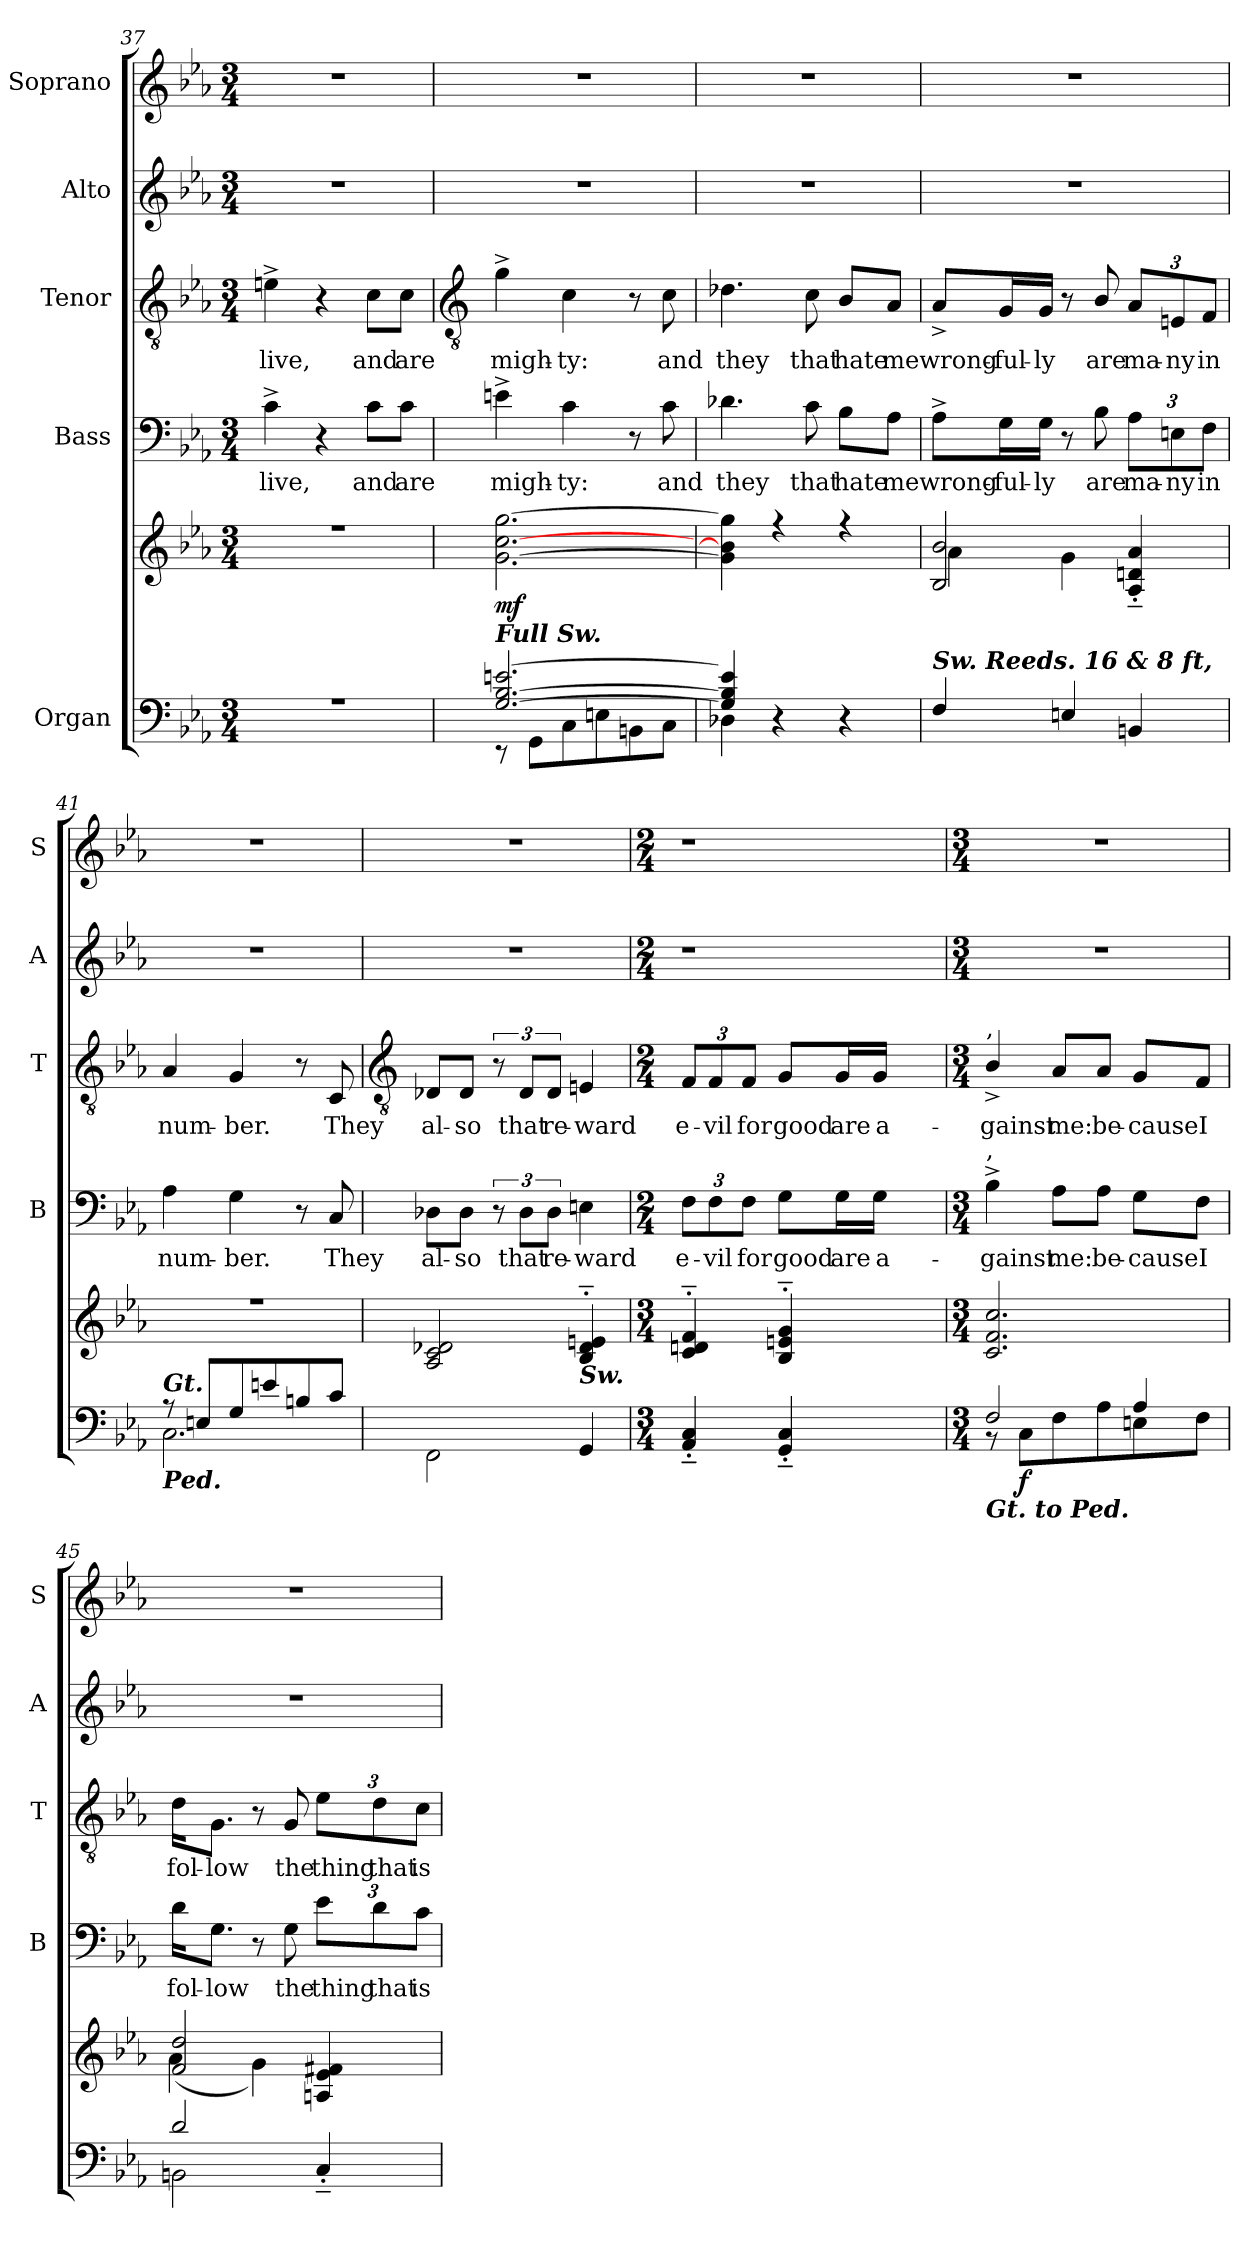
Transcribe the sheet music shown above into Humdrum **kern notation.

**kern	**kern	**dynam	**kern	**text	**kern	**text	**kern	**kern
*part5	*part5	*part5	*part4	*part4	*part3	*part3	*part2	*part1
*staff6	*staff5	*staff5/6	*staff4	*staff4	*staff3	*staff3	*staff2	*staff1
*I"Organ	*	*	*I"Bass	*	*I"Tenor	*	*I"Alto	*I"Soprano
*	*	*	*I'B	*	*I'T	*	*I'A	*I'S
*clefF4	*clefG2	*	*clefF4	*	*clefGv2	*	*clefG2	*clefG2
*k[b-e-a-]	*k[b-e-a-]	*	*k[b-e-a-]	*	*k[b-e-a-]	*	*k[b-e-a-]	*k[b-e-a-]
*E-:	*E-:	*	*E-:	*	*E-:	*	*E-:	*E-:
*M3/4	*M3/4	*	*M3/4	*	*M3/4	*	*M3/4	*M3/4
=37	=37	=37	=37	=37	=37	=37	=37	=37
*^	*^	*	*	*	*	*	*	*
!LO:N:vis=1	!LO:N:vis=1	!LO:N:vis=1	!LO:N:vis=1	!	!	!LO:LY:b	!	!LO:LY:b	!LO:N:vis=1	!LO:N:vis=1
2.r	2.ryy	2.r	2.ryy	.	4c^	live,	4en^	live,	2.r	2.r
.	.	.	.	.	4r	.	4r	.	.	.
!	!	!	!	!	!	!LO:LY:b	!	!LO:LY:b	!	!
.	.	.	.	.	8c\L	and	8c\L	and	.	.
!	!	!	!	!	!	!LO:LY:b	!	!LO:LY:b	!	!
.	.	.	.	.	8c\J	are	8c\J	are	.	.
!!LO:LB:g=z
=38	=38	=38	=38	=38	=38	=38	=38	=38	=38	=38
*	*	*	*	*	*	*	*clefGv2	*	*	*
!	!	!LO:TX:b:Bi:t=Full Sw.	!	!	!	!	!	!	!	!
!	!	!	!LO:N:vis=1	!LO:DY:b	!	!LO:LY:b	!	!LO:LY:b	!LO:N:vis=1	!LO:N:vis=1
[2.G/ [2.B-/ [2.en/	8r	[2.g\ [2.cc\ [2.gg\	2.ryy	mf	4en^	migh-	4g^	migh-	2.r	2.r
.	8GG\L	.	.	.	.	.	.	.	.	.
!	!	!	!	!	!	!LO:LY:b	!	!LO:LY:b	!	!
.	8C\	.	.	.	4c	-ty:	4c	-ty:	.	.
.	8En\	.	.	.	.	.	.	.	.	.
.	8BBn\	.	.	.	8r	.	8r	.	.	.
!	!	!	!	!	!	!LO:LY:b	!	!LO:LY:b	!	!
.	8C\J	.	.	.	8c	and	8c	and	.	.
=39	=39	=39	=39	=39	=39	=39	=39	=39	=39	=39
!	!	!	!LO:N:vis=1	!	!	!LO:LY:b	!	!LO:LY:b	!LO:N:vis=1	!LO:N:vis=1
4G/] 4B-/] 4e/]	4D-X\	4g\] 4b-\] 4gg\]	2.ryy	.	4.d-X	they	4.d-X	they	2.r	2.r
4r	4ryy	4r	.	.	.	.	.	.	.	.
!	!	!	!	!	!	!LO:LY:b	!	!LO:LY:b	!	!
.	.	.	.	.	8c	that	8c	that	.	.
!	!	!	!	!	!	!LO:LY:b	!	!LO:LY:b	!	!
4r	4ryy	4r	.	.	8B-\L	hate	8B-/L	hate	.	.
!	!	!	!	!	!	!LO:LY:b	!	!LO:LY:b	!	!
.	.	.	.	.	8A-\J	me	8A-/J	me	.	.
=40	=40	=40	=40	=40	=40	=40	=40	=40	=40	=40
!LO:TX:a:Bi:t=Sw. Reeds. 16 & 8 ft,	!	!	!	!	!	!	!	!	!	!
!	!LO:N:vis=1	!	!	!	!	!LO:LY:b	!	!LO:LY:b	!LO:N:vis=1	!LO:N:vis=1
4F/	2.ryy	2B-/ 2b-/	4a-\	.	8A-^\L	wrong-	8A-^/L	wrong-	2.r	2.r
!	!	!	!	!	!	!LO:LY:b	!	!LO:LY:b	!	!
.	.	.	.	.	16G\L	-ful-	16G/L	-ful-	.	.
!	!	!	!	!	!	!LO:LY:b	!	!LO:LY:b	!	!
.	.	.	.	.	16G\JJ	-ly	16G/JJ	-ly	.	.
4En/	.	.	4g\	.	8r	.	8r	.	.	.
!	!	!	!	!	!	!LO:LY:b	!	!LO:LY:b	!	!
.	.	.	.	.	8B-	are	8B-/	are	.	.
!	!	!	!	!	!	!LO:LY:b	!	!LO:LY:b	!	!
4BBn/	.	4A-/'~ 4dn/'~ 4a-/'~	4ryy	.	12A-\L	ma-	12A-/L	ma-	.	.
!	!	!	!	!	!	!LO:LY:b	!	!LO:LY:b	!	!
.	.	.	.	.	12En\	-ny	12En/	-ny	.	.
!	!	!	!	!	!	!LO:LY:b	!	!LO:LY:b	!	!
.	.	.	.	.	12F\J	in	12F/J	in	.	.
=41	=41	=41	=41	=41	=41	=41	=41	=41	=41	=41
!LO:TX:a:Bi:t=Gt.	!	!	!	!	!	!	!	!	!	!
!LO:TX:b:Bi:t=Ped.	!	!	!	!	!	!	!	!	!	!
!	!	!LO:N:vis=1	!LO:N:vis=1	!	!	!LO:LY:b	!	!LO:LY:b	!LO:N:vis=1	!LO:N:vis=1
8r	2.C\	2.r	2.ryy	.	4A-	num-	4A-	num-	2.r	2.r
8En/L	.	.	.	.	.	.	.	.	.	.
!	!	!	!	!	!	!LO:LY:b	!	!LO:LY:b	!	!
8G/	.	.	.	.	4G	-ber.	4G	-ber.	.	.
8en/	.	.	.	.	.	.	.	.	.	.
8Bn/	.	.	.	.	8r	.	8r	.	.	.
!	!	!	!	!	!	!LO:LY:b	!	!LO:LY:b	!	!
8c/J	.	.	.	.	8C	They	8C	They	.	.
!!LO:LB:g=z
=42	=42	=42	=42	=42	=42	=42	=42	=42	=42	=42
*	*	*	*	*	*	*	*clefGv2	*	*	*
!	!	!	!LO:N:vis=1	!	!	!LO:LY:b	!	!LO:LY:b	!LO:N:vis=1	!LO:N:vis=1
2ryy	2FF\	2A-/ 2c/ 2d-X/	2.ryy	.	8D-X\L	al-	8D-X/L	al-	2.r	2.r
!	!	!	!	!	!	!LO:LY:b	!	!LO:LY:b	!	!
.	.	.	.	.	8D-\J	-so	8D-/J	-so	.	.
.	.	.	.	.	12r	.	12r	.	.	.
!	!	!	!	!	!	!LO:LY:b	!	!LO:LY:b	!	!
.	.	.	.	.	12D-\L	that	12D-/L	that	.	.
!	!	!	!	!	!	!LO:LY:b	!	!LO:LY:b	!	!
.	.	.	.	.	12D-\J	re-	12D-/J	re-	.	.
!	!	!LO:TX:b:Bi:t=Sw.	!	!	!	!	!	!	!	!
!	!	!	!	!	!	!LO:LY:b	!	!LO:LY:b	!	!
4GG/	4ryy	4B-/'~ 4d-/'~ 4en/'~	.	.	4En	-ward	4En	-ward	.	.
=43	=43	=43	=43	=43	=43	=43	=43	=43	=43	=43
*M3/4	*	*M3/4	*	*	*M2/4	*	*M2/4	*	*M2/4	*M2/4
!	!LO:N:vis=1	!	!LO:N:vis=1	!	!	!LO:LY:b	!	!LO:LY:b	!LO:N:vis=1	!LO:N:vis=1
4AA-/'~ 4C/'~	2ryy	4c/'~ 4dn/'~ 4f/'~	2.ryy	.	12F\L	e-	12F/L	e-	2r	2r
!	!	!	!	!	!	!LO:LY:b	!	!LO:LY:b	!	!
.	.	.	.	.	12F\	-vil	12F/	-vil	.	.
!	!	!	!	!	!	!LO:LY:b	!	!LO:LY:b	!	!
.	.	.	.	.	12F\J	for	12F/J	for	.	.
!	!	!	!	!	!	!LO:LY:b	!	!LO:LY:b	!	!
4GG/'~ 4C/'~	.	4B-/'~ 4en/'~ 4g/'~	.	.	8G\L	good	8G/L	good	.	.
!	!	!	!	!	!	!LO:LY:b	!	!LO:LY:b	!	!
.	.	.	.	.	16G\L	are	16G/L	are	.	.
!	!	!	!	!	!	!LO:LY:b	!	!LO:LY:b	!	!
.	.	.	.	.	16G\JJ	a-	16G/JJ	a-	.	.
4ryy	4ryy	4ryy	.	.	4ryy	.	4ryy	.	4ryy	4ryy
=44	=44	=44	=44	=44	=44	=44	=44	=44	=44	=44
*M3/4	*	*M3/4	*	*	*M3/4	*	*M3/4	*	*M3/4	*M3/4
!	!	!	!	!	!	!	!LO:TX:a:t=,	!	!	!
!	!	!	!	!	!LO:TX:a:t=,	!	!	!	!	!
!LO:TX:b:Bi:t=Gt. to Ped.	!	!	!	!	!	!	!	!	!	!
!	!	!	!LO:N:vis=1	!	!	!LO:LY:b	!	!LO:LY:b	!LO:N:vis=1	!LO:N:vis=1
2F/	8r	2.c/ 2.f/ 2.cc/	2.ryy	.	4B-^\	-gainst	4B-^/	-gainst	2.r	2.r
!	!	!	!	!LO:DY:b=2	!	!	!	!	!	!
.	8C\L	.	.	f	.	.	.	.	.	.
!	!	!	!	!	!	!LO:LY:b	!	!LO:LY:b	!	!
.	8F\	.	.	.	8A-\L	me:	8A-/L	me:	.	.
!	!	!	!	!	!	!LO:LY:b	!	!LO:LY:b	!	!
.	8A-\	.	.	.	8A-\J	be-	8A-/J	be-	.	.
!	!	!	!	!	!	!LO:LY:b	!	!LO:LY:b	!	!
4A-/	8En\	.	.	.	8G\L	-cause	8G/L	-cause	.	.
!	!	!	!	!	!	!LO:LY:b	!	!LO:LY:b	!	!
.	8F\J	.	.	.	8F\J	I	8F/J	I	.	.
=45	=45	=45	=45	=45	=45	=45	=45	=45	=45	=45
!	!	!	!	!	!	!LO:LY:b	!	!LO:LY:b	!LO:N:vis=1	!LO:N:vis=1
2d/	2BBn\	2f/ 2dd/	(<4a-\	.	16d\KL	fol-	16d\KL	fol-	2.r	2.r
!	!	!	!	!	!	!LO:LY:b	!	!LO:LY:b	!	!
.	.	.	.	.	8.G\J	-low	8.G\J	-low	.	.
.	.	.	4g\)	.	8r	.	8r	.	.	.
!	!	!	!	!	!	!LO:LY:b	!	!LO:LY:b	!	!
.	.	.	.	.	8G	the	8G	the	.	.
!	!	!	!	!	!	!LO:LY:b	!	!LO:LY:b	!	!
4C'~/	4ryy	4An/ 4e-/ 4f#X/	4ryy	.	12e-\L	thing	12e-\L	thing	.	.
!	!	!	!	!	!	!LO:LY:b	!	!LO:LY:b	!	!
.	.	.	.	.	12d\	that	12d\	that	.	.
!	!	!	!	!	!	!LO:LY:b	!	!LO:LY:b	!	!
.	.	.	.	.	12c\J	is	12c\J	is	.	.
*v	*v	*	*	*	*	*	*	*	*	*
*	*v	*v	*	*	*	*	*	*	*
=	=	=	=	=	=	=	=	=
*-	*-	*-	*-	*-	*-	*-	*-	*-
